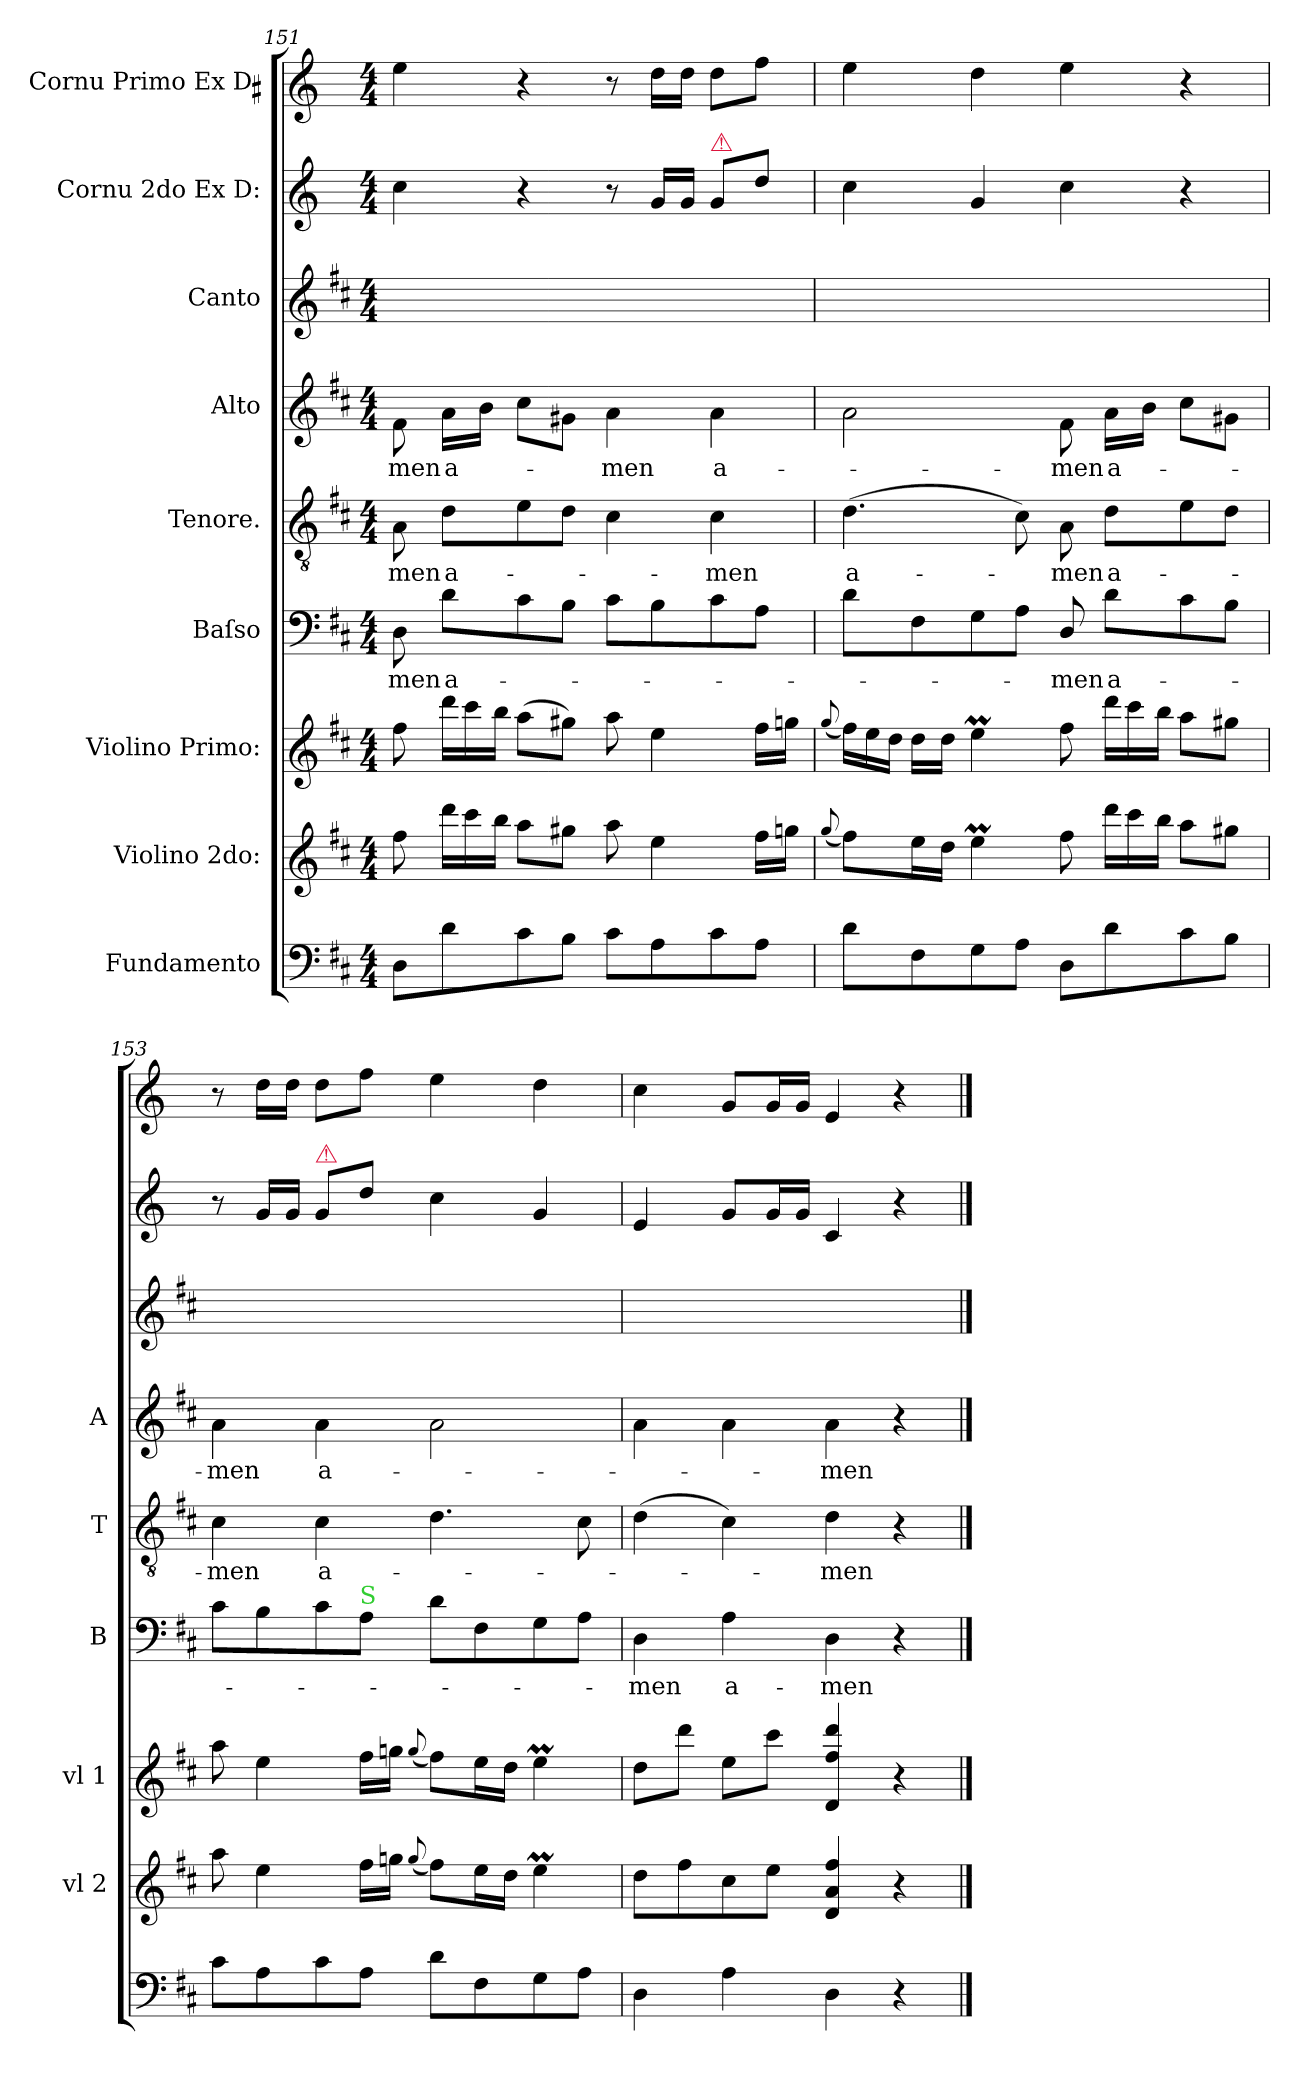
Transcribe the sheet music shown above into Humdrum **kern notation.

**kern	**kern	**kern	**kern	**text	**kern	**text	**kern	**text	**kern	**kern	**kern
*part9	*part8	*part7	*part6	*part6	*part5	*part5	*part4	*part4	*part3	*part2	*part1
*staff9	*staff8	*staff7	*staff6	*staff6	*staff5	*staff5	*staff4	*staff4	*staff3	*staff2	*staff1
*I"Fundamento	*I"Violino 2do:	*I"Violino Primo:	*I"Baſso	*	*I"Tenore.	*	*I"Alto	*	*I"Canto	*I"Cornu 2do Ex D:	*I"Cornu Primo Ex D#
*	*I'vl 2	*I'vl 1	*I'B	*	*I'T	*	*I'A	*	*	*	*
*clefF4	*clefG2	*clefG2	*clefF4	*	*clefGv2	*	*clefG2	*	*clefG2	*clefG2	*clefG2
*	*	*	*	*	*	*	*	*	*	*ITrd6c10	*ITrd6c10
*k[f#c#]	*k[f#c#]	*k[f#c#]	*k[f#c#]	*	*k[f#c#]	*	*k[f#c#]	*	*k[f#c#]	*k[f#c#]	*k[f#c#]
*M4/4	*M4/4	*M4/4	*M4/4	*	*M4/4	*	*M4/4	*	*M4/4	*M4/4	*M4/4
=151	=151	=151	=151	=151	=151	=151	=151	=151	=151	=151	=151
8D\L	8ff#\	8ff#\	8D\	-men	8A\	-men	8f#\	-men	1ryy	4d\	4f#\
*	*Xtuplet	*Xtuplet	*	*	*	*	*	*	*	*	*
8d\	24ddd\LL	24ddd\LL	8d\L	a-	8d\L	a-	16a\LL	a-	.	.	.
.	24ccc#\	24ccc#\	.	.	.	.	.	.	.	.	.
.	.	.	.	.	.	.	16b\JJ	.	.	.	.
.	24bb\JJ	24bb\JJ	.	.	.	.	.	.	.	.	.
8c#\	8aa\L	(8aa\L	8c#\	.	8e\	.	8cc#\L	.	.	4r	4r
8B\J	8gg#X\J	8gg#X\J)	8B\J	.	8d\J	.	8g#X\J	.	.	.	.
8c#\L	8aa\	8aa\	8c#\L	.	4c#\	.	4a\	-men	.	8r	8r
8A\	4ee\	4ee\	8B\	.	.	.	.	.	.	16A/LL	16e\LL
.	.	.	.	.	.	.	.	.	.	16A/JJ	16e\JJ
!	!	!	!	!	!	!	!	!	!	!LO:TX:a:color=crimson:t=⚠	!
8c#\	.	.	8c#\	.	4c#\	-men	4a\	a-	.	8A/L	8e\L
8A\J	16ff#\LL	16ff#\LL	8A\J	.	.	.	.	.	.	8e\J	8g\J
.	16ggn\JJ	16ggn\JJ	.	.	.	.	.	.	.	.	.
=152	=152	=152	=152	=152	=152	=152	=152	=152	=152	=152	=152
.	(8qqgg/	(8qqgg/	.	.	.	.	.	.	.	.	.
8d\L	8ff#\L)	24ff#\LL)	8d\L	.	(4.d\	a-	2a\	.	1ryy	4d\	4f#\
.	.	24ee\	.	.	.	.	.	.	.	.	.
.	.	24dd\JJ	.	.	.	.	.	.	.	.	.
8F#\	16ee\L	16dd\LL	8F#\	.	.	.	.	.	.	.	.
.	16dd\JJ	16dd\JJ	.	.	.	.	.	.	.	.	.
8G\	4eeM\	4eeM\	8G\	.	.	.	.	.	.	4A/	4e\
8A\J	.	.	8A\J	.	8c#\)	.	.	.	.	.	.
8D\L	8ff#\	8ff#\	8D/	-men	8A\	-men	8f#\	-men	.	4d\	4f#\
8d\	24ddd\LL	24ddd\LL	8d\L	a-	8d\L	a-	16a\LL	a-	.	.	.
.	24ccc#\	24ccc#\	.	.	.	.	.	.	.	.	.
.	.	.	.	.	.	.	16b\JJ	.	.	.	.
.	24bb\JJ	24bb\JJ	.	.	.	.	.	.	.	.	.
8c#\	8aa\L	8aa\L	8c#\	.	8e\	.	8cc#\L	.	.	4r	4r
8B\J	8gg#X\J	8gg#X\J	8B\J	.	8d\J	.	8g#X\J	.	.	.	.
=153	=153	=153	=153	=153	=153	=153	=153	=153	=153	=153	=153
8c#\L	8aa\	8aa\	8c#\L	.	4c#\	-men	4a\	-men	1ryy	8r	8r
8A\	4ee\	4ee\	8B\	.	.	.	.	.	.	16A/LL	16e\LL
.	.	.	.	.	.	.	.	.	.	16A/JJ	16e\JJ
!	!	!	!	!	!	!	!	!	!	!LO:TX:a:color=crimson:t=⚠	!
8c#\	.	.	8c#\	.	4c#\	a-	4a\	a-	.	8A/L	8e\L
!	!	!	!LO:TX:a:color=limegreen:t=S	!	!	!	!	!	!	!	!
8A\J	16ff#\LL	16ff#\LL	8A\J	.	.	.	.	.	.	8e\J	8g\J
.	16ggn\JJ	16ggn\JJ	.	.	.	.	.	.	.	.	.
.	(8qqgg/	(8qqgg/	.	.	.	.	.	.	.	.	.
8d\L	8ff#\L)	8ff#\L)	8d\L	.	4.d\	.	2a\	.	.	4d\	4f#\
8F#\	16ee\L	16ee\L	8F#\	.	.	.	.	.	.	.	.
.	16dd\JJ	16dd\JJ	.	.	.	.	.	.	.	.	.
8G\	4eeM\	4eeM\	8G\	.	.	.	.	.	.	4A/	4e\
8A\J	.	.	8A\J	.	8c#\	.	.	.	.	.	.
=154	=154	=154	=154	=154	=154	=154	=154	=154	=154	=154	=154
4D\	8dd\L	8dd\L	4D\	-men	(4d\	.	4a\	.	1ryy	4F#/	4d\
.	8ff#\	8ddd\J	.	.	.	.	.	.	.	.	.
4A\	8cc#\	8ee\L	4A\	a-	4c#\)	.	4a\	.	.	8A/L	8A/L
.	8ee\J	8ccc#\J	.	.	.	.	.	.	.	16A/L	16A/L
.	.	.	.	.	.	.	.	.	.	16A/JJ	16A/JJ
4D\	4d/ 4a/ 4ff#/	4d/ 4ff#/ 4ddd/	4D\	-men	4d\	-men	4a\	-men	.	4D/	4F#/
4r	4r	4r	4r	.	4r	.	4r	.	.	4r	4r
==	==	==	==	==	==	==	==	==	==	==	==
*-	*-	*-	*-	*-	*-	*-	*-	*-	*-	*-	*-
